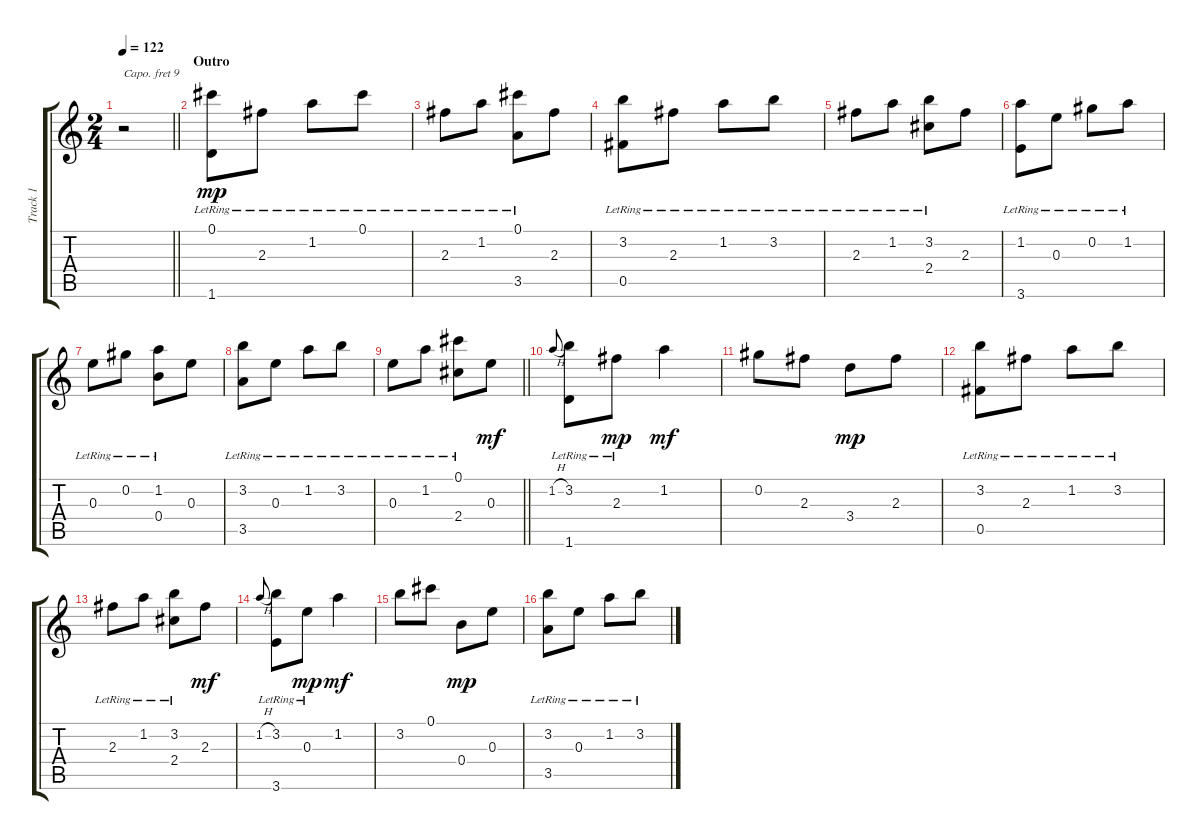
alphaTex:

\track ("Track 1" "Track 1") {instrument acousticguitarsteel}
\staff {score tabs}
\capo 9
\tuning (E4 B3 G3 D3 A2 E2) {hide}
\ts (2 4)
\tempo 122
\clef g2
\barLineRight lightlight
\ks c
r.2{dy f} |
\section ("" "Outro")
(0.1{lr} 1.6{lr}).8{dy mp} 2.3{lr}.8 1.2{lr}.8 0.1{lr}.8 |
2.3{lr}.8 1.2{lr}.8 (0.1{lr} 3.5{lr}).8 2.3.8 |
(3.2{lr} 0.5{lr}).8 2.3{lr}.8 1.2{lr}.8 3.2{lr}.8 |
2.3{lr}.8 1.2{lr}.8 (3.2{lr} 2.4{lr}).8 2.3.8 |
(1.2{lr} 3.6{lr}).8 0.3{lr}.8 0.2{lr}.8 1.2{lr}.8 |
0.3{lr}.8 0.2{lr}.8 (1.2{lr} 0.4{lr}).8 0.3.8 |
(3.2{lr} 3.5{lr}).8 0.3{lr}.8 1.2{lr}.8 3.2{lr}.8 |
\barLineRight lightlight
0.3{lr}.8 1.2{lr}.8 (0.1{lr} 2.4).8 0.3.8{dy mf} |
1.2{h}.8{gr onbeat} (3.2{lr} 1.6{lr}).8 2.3{lr}.8{dy mp} 1.2.4{dy mf} |
0.2.8 2.3.8 3.4.8{dy mp} 2.3.8 |
(3.2{lr} 0.5{lr}).8 2.3{lr}.8 1.2{lr}.8 3.2{lr}.8 |
2.3{lr}.8 1.2{lr}.8 (3.2{lr} 2.4{lr}).8 2.3.8{dy mf} |
1.2{h}.8{gr onbeat} (3.2{lr} 3.6{lr}).8 0.3{lr}.8{dy mp} 1.2.4{dy mf} |
3.2.8 0.1.8 0.4.8{dy mp} 0.3.8 |
(3.2{lr} 3.5{lr}).8 0.3{lr}.8 1.2{lr}.8 3.2{lr}.8
